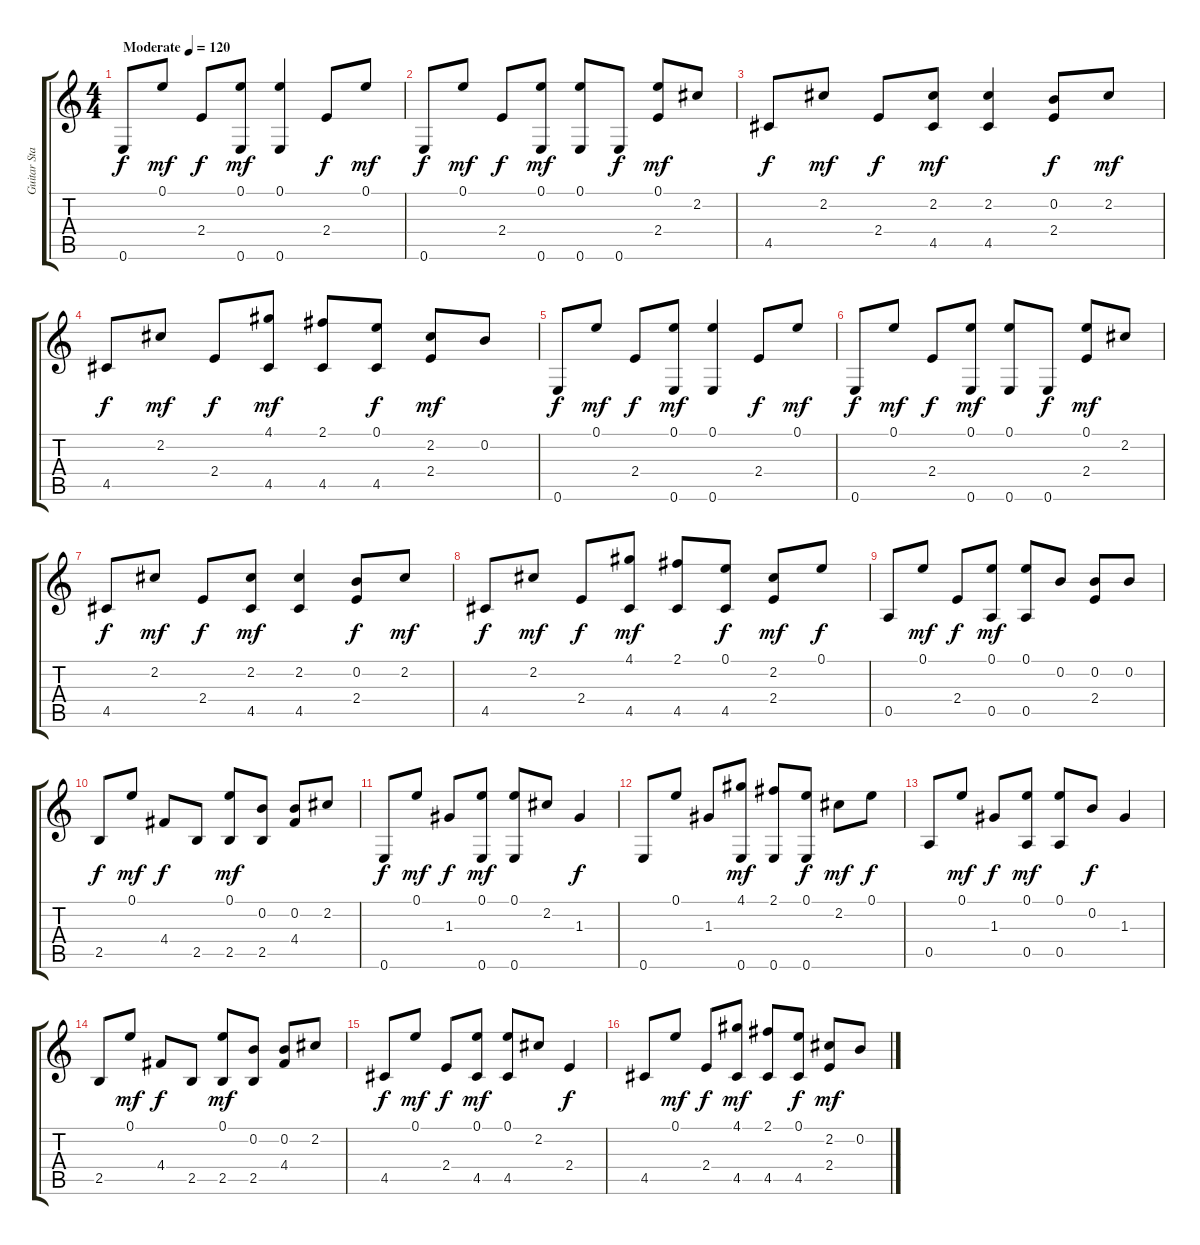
\track ("Guitar Standard" "Guitar Sta") {instrument acousticguitarnylon}
\staff {score tabs}
\tuning (E4 B3 G3 D3 A2 E2) {hide}
\ts (4 4)
\tempo (120 "Moderate")
\clef g2
\ks c
0.6.8{dy f instrument acousticguitarnylon} 0.1.8{dy mf} 2.4.8{dy f} (0.1 0.6).8{dy mf} (0.1 0.6).4 2.4.8{dy f} 0.1.8{dy mf} |
0.6.8{dy f} 0.1.8{dy mf} 2.4.8{dy f} (0.1 0.6).8{dy mf} (0.1 0.6).8 0.6.8{dy f} (0.1 2.4).8{dy mf} 2.2.8 |
4.5.8{dy f} 2.2.8{dy mf} 2.4.8{dy f} (2.2 4.5).8{dy mf} (2.2 4.5).4 (0.2 2.4).8{dy f} 2.2.8{dy mf} |
4.5.8{dy f} 2.2.8{dy mf} 2.4.8{dy f} (4.1 4.5).8{dy mf} (2.1 4.5).8 (0.1 4.5).8{dy f} (2.2 2.4).8{dy mf} 0.2.8 |
0.6.8{dy f} 0.1.8{dy mf} 2.4.8{dy f} (0.1 0.6).8{dy mf} (0.1 0.6).4 2.4.8{dy f} 0.1.8{dy mf} |
0.6.8{dy f} 0.1.8{dy mf} 2.4.8{dy f} (0.1 0.6).8{dy mf} (0.1 0.6).8 0.6.8{dy f} (0.1 2.4).8{dy mf} 2.2.8 |
4.5.8{dy f} 2.2.8{dy mf} 2.4.8{dy f} (2.2 4.5).8{dy mf} (2.2 4.5).4 (0.2 2.4).8{dy f} 2.2.8{dy mf} |
4.5.8{dy f} 2.2.8{dy mf} 2.4.8{dy f} (4.1 4.5).8{dy mf} (2.1 4.5).8 (0.1 4.5).8{dy f} (2.2 2.4).8{dy mf} 0.1.8{dy f} |
0.5.8 0.1.8{dy mf} 2.4.8{dy f} (0.1 0.5).8{dy mf} (0.1 0.5).8 0.2.8 (0.2 2.4).8 0.2.8 |
2.5.8{dy f} 0.1.8{dy mf} 4.4.8{dy f} 2.5.8 (0.1 2.5).8{dy mf} (0.2 2.5).8 (0.2 4.4).8 2.2.8 |
0.6.8{dy f} 0.1.8{dy mf} 1.3.8{dy f} (0.1 0.6).8{dy mf} (0.1 0.6).8 2.2.8 1.3.4{dy f} |
0.6.8 0.1.8 1.3.8 (4.1 0.6).8{dy mf} (2.1 0.6).8 (0.1 0.6).8{dy f} 2.2.8{dy mf} 0.1.8{dy f} |
0.5.8 0.1.8{dy mf} 1.3.8{dy f} (0.1 0.5).8{dy mf} (0.1 0.5).8 0.2.8{dy f} 1.3.4 |
2.5.8 0.1.8{dy mf} 4.4.8{dy f} 2.5.8 (0.1 2.5).8{dy mf} (0.2 2.5).8 (0.2 4.4).8 2.2.8 |
4.5.8{dy f} 0.1.8{dy mf} 2.4.8{dy f} (0.1 4.5).8{dy mf} (0.1 4.5).8 2.2.8 2.4.4{dy f} |
4.5.8 0.1.8{dy mf} 2.4.8{dy f} (4.1 4.5).8{dy mf} (2.1 4.5).8 (0.1 4.5).8{dy f} (2.2 2.4).8{dy mf} 0.2.8
